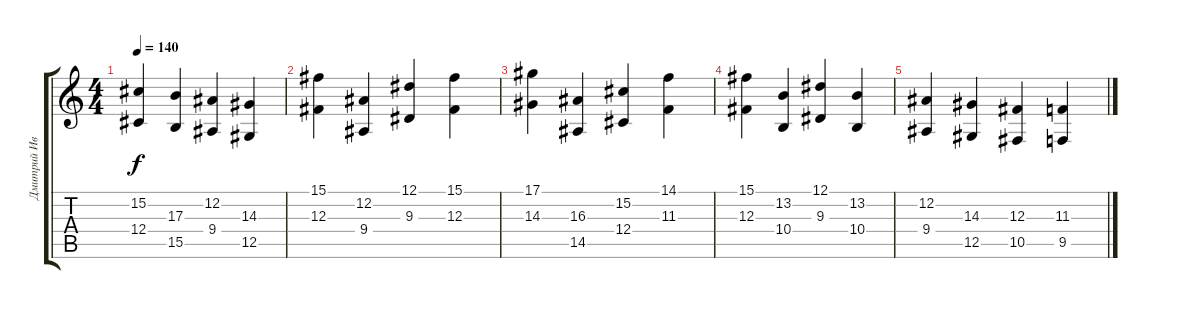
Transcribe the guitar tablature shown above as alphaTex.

\track ("Дмитрий Иванов" "Дмитрий Ив") {instrument brightacousticpiano}
\staff {score tabs}
\tuning (Eb4 Bb3 Gb3 Db3 Ab2 Eb2) {hide}
\ts (4 4)
\tempo 140
\clef g2
\ks c
(15.2 12.4).4{dy f} (17.3 15.5).4 (12.2 9.4).4 (14.3 12.5).4 |
(15.1 12.3).4 (12.2 9.4).4 (12.1 9.3).4 (15.1 12.3).4 |
(17.1 14.3).4 (16.3 14.5).4 (15.2 12.4).4 (14.1 11.3).4 |
(15.1 12.3).4 (13.2 10.4).4 (12.1 9.3).4 (13.2 10.4).4 |
(12.2 9.4).4 (14.3 12.5).4 (12.3 10.5).4 (11.3 9.5).4
